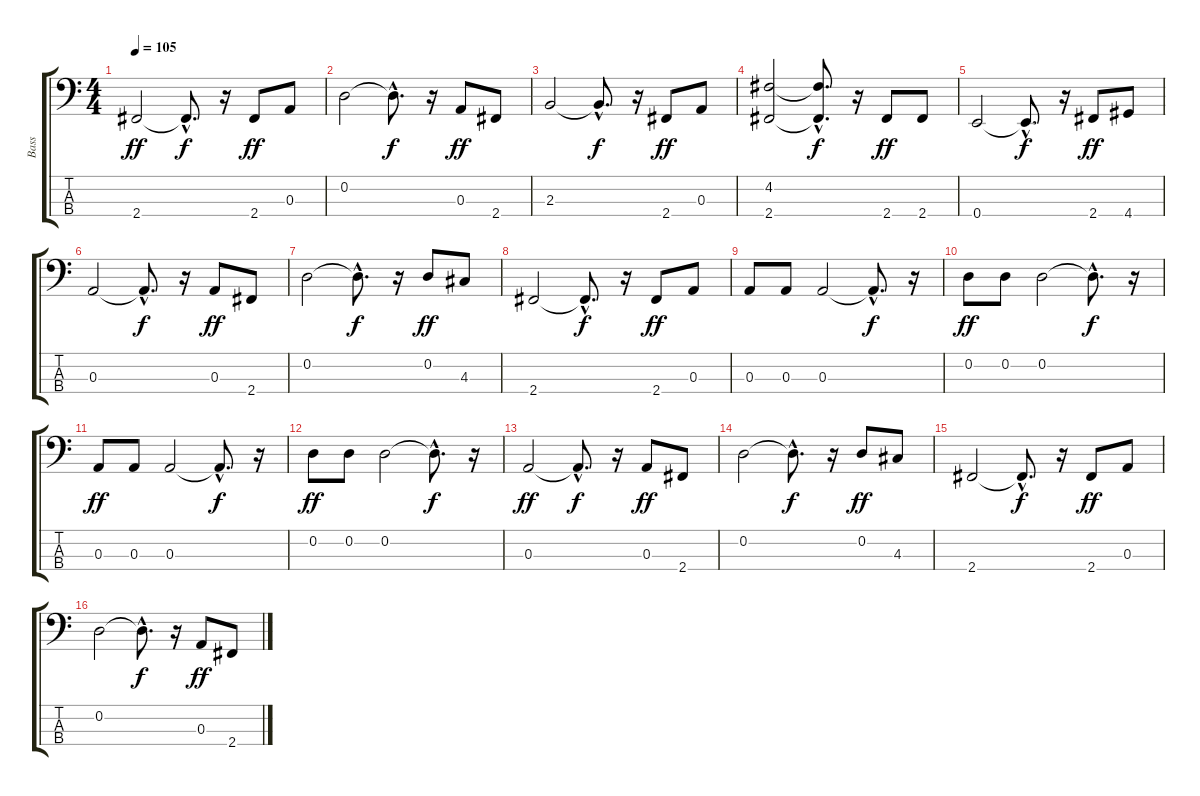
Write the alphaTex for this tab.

\track ("Bass" "Bass") {instrument electricbassfinger}
\staff {score tabs}
\tuning (G2 D2 A1 E1) {hide}
\ts (4 4)
\tempo 105
\clef f4
\ks c
2.4.2{dy ff} 2.4{hac t}.8{d dy f} r.16 2.4.8{dy ff} 0.3.8 |
0.2.2 0.2{hac t}.8{d dy f} r.16 0.3.8{dy ff} 2.4.8 |
2.3.2 2.3{hac t}.8{d dy f} r.16 2.4.8{dy ff} 0.3.8 |
(4.2 2.4).2 (4.2{hac t} 2.4{hac t}).8{d dy f} r.16 2.4.8{dy ff} 2.4.8 |
0.4.2 0.4{hac t}.8{d dy f} r.16 2.4.8{dy ff} 4.4.8 |
0.3.2 0.3{hac t}.8{d dy f} r.16 0.3.8{dy ff} 2.4.8 |
0.2.2 0.2{hac t}.8{d dy f} r.16 0.2.8{dy ff} 4.3.8 |
2.4.2 2.4{hac t}.8{d dy f} r.16 2.4.8{dy ff} 0.3.8 |
0.3.8 0.3.8 0.3.2 0.3{hac t}.8{d dy f} r.16 |
0.2.8{dy ff} 0.2.8 0.2.2 0.2{hac t}.8{d dy f} r.16 |
0.3.8{dy ff} 0.3.8 0.3.2 0.3{hac t}.8{d dy f} r.16 |
0.2.8{dy ff} 0.2.8 0.2.2 0.2{hac t}.8{d dy f} r.16 |
0.3.2{dy ff} 0.3{hac t}.8{d dy f} r.16 0.3.8{dy ff} 2.4.8 |
0.2.2 0.2{hac t}.8{d dy f} r.16 0.2.8{dy ff} 4.3.8 |
2.4.2 2.4{hac t}.8{d dy f} r.16 2.4.8{dy ff} 0.3.8 |
0.2.2 0.2{hac t}.8{d dy f} r.16 0.3.8{dy ff} 2.4.8
